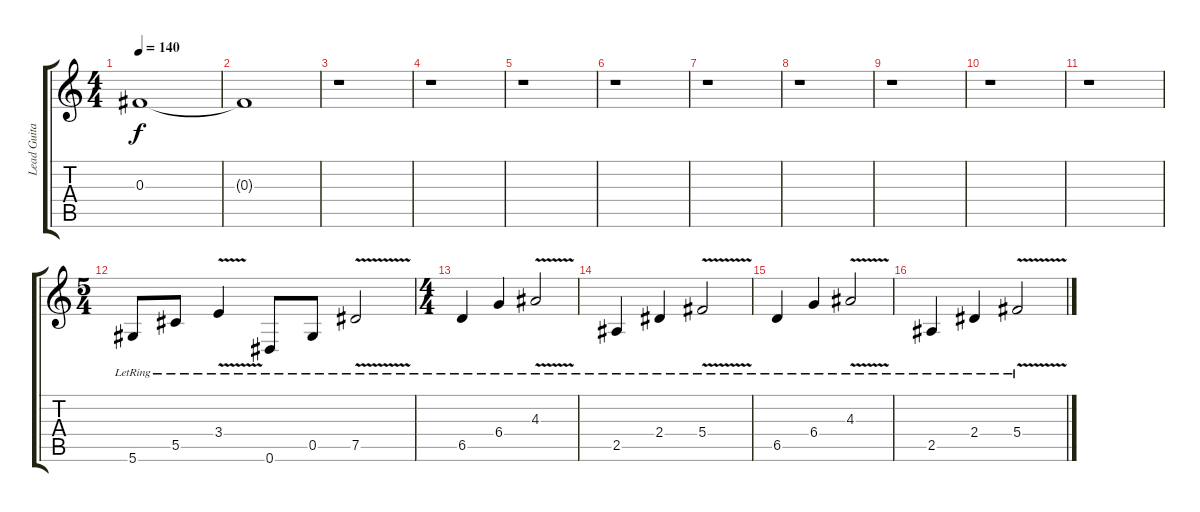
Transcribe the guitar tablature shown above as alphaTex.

\track ("Lead Guitar" "Lead Guita") {instrument electricguitarclean}
\staff {score tabs}
\tuning (Eb4 Bb3 Gb3 Db3 Ab2 Eb2) {hide}
\ts (4 4)
\tempo 140
\clef g2
\ks c
0.3{t}.1{dy f volume 0} |
0.3{t}.1 |
r.1{volume 16} |
r.1 |
r.1 |
r.1 |
r.1 |
r.1 |
r.1 |
r.1 |
r.1 |
\ts (5 4)
5.6{lr}.8 5.5{lr}.8 3.4{v lr}.4 0.6{lr}.8 0.5{lr}.8 7.5{v lr}.2 |
\ts (4 4)
6.5{lr}.4 6.4{lr}.4 4.3{v lr}.2 |
2.5{lr}.4 2.4{lr}.4 5.4{v lr}.2 |
6.5{lr}.4 6.4{lr}.4 4.3{v lr}.2 |
2.5{lr}.4 2.4{lr}.4 5.4{v lr}.2
